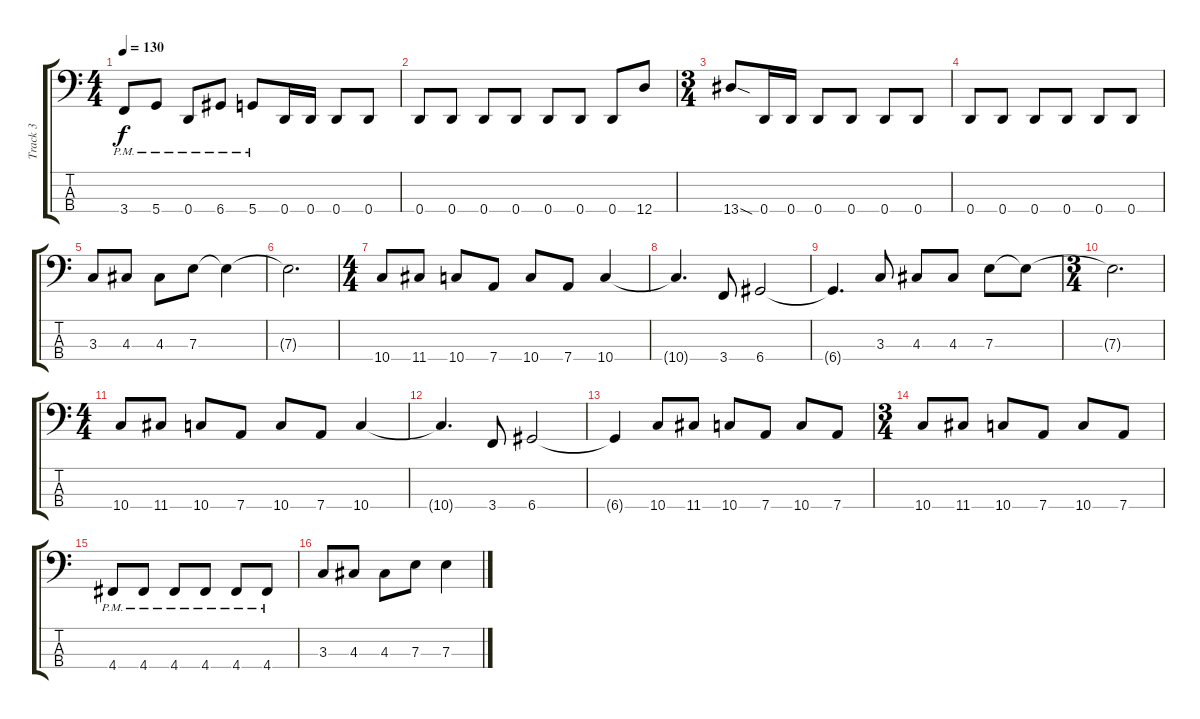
\track ("Track 3" "Track 3") {instrument electricbasspick}
\staff {score tabs}
\tuning (G2 D2 A1 D1) {hide}
\ts (4 4)
\tempo 130
\clef f4
\ks c
3.4{pm}.8{dy f} 5.4{pm}.8 0.4{pm}.8 6.4{pm}.8 5.4{pm}.8 0.4.16 0.4.16 0.4.8 0.4.8 |
0.4.8 0.4.8 0.4.8 0.4.8 0.4.8 0.4.8 0.4.8 12.4.8 |
\ts (3 4)
13.4{sod}.8 0.4.16 0.4.16 0.4.8 0.4.8 0.4.8 0.4.8 |
0.4.8 0.4.8 0.4.8 0.4.8 0.4.8 0.4.8 |
3.3.8 4.3.8 4.3.8 7.3.8 7.3{t}.4 |
7.3{t}.2{d} |
\ts (4 4)
10.4.8 11.4.8 10.4.8 7.4.8 10.4.8 7.4.8 10.4.4 |
10.4{t}.4{d} 3.4.8 6.4.2 |
6.4{t}.4{d} 3.3.8 4.3.8 4.3.8 7.3.8 7.3{t}.8 |
\ts (3 4)
7.3{t}.2{d} |
\ts (4 4)
10.4.8 11.4.8 10.4.8 7.4.8 10.4.8 7.4.8 10.4.4 |
10.4{t}.4{d} 3.4.8 6.4.2 |
6.4{t}.4 10.4.8 11.4.8 10.4.8 7.4.8 10.4.8 7.4.8 |
\ts (3 4)
10.4.8 11.4.8 10.4.8 7.4.8 10.4.8 7.4.8 |
4.4{pm}.8 4.4{pm}.8 4.4{pm}.8 4.4{pm}.8 4.4{pm}.8 4.4{pm}.8 |
3.3.8 4.3.8 4.3.8 7.3.8 7.3.4
